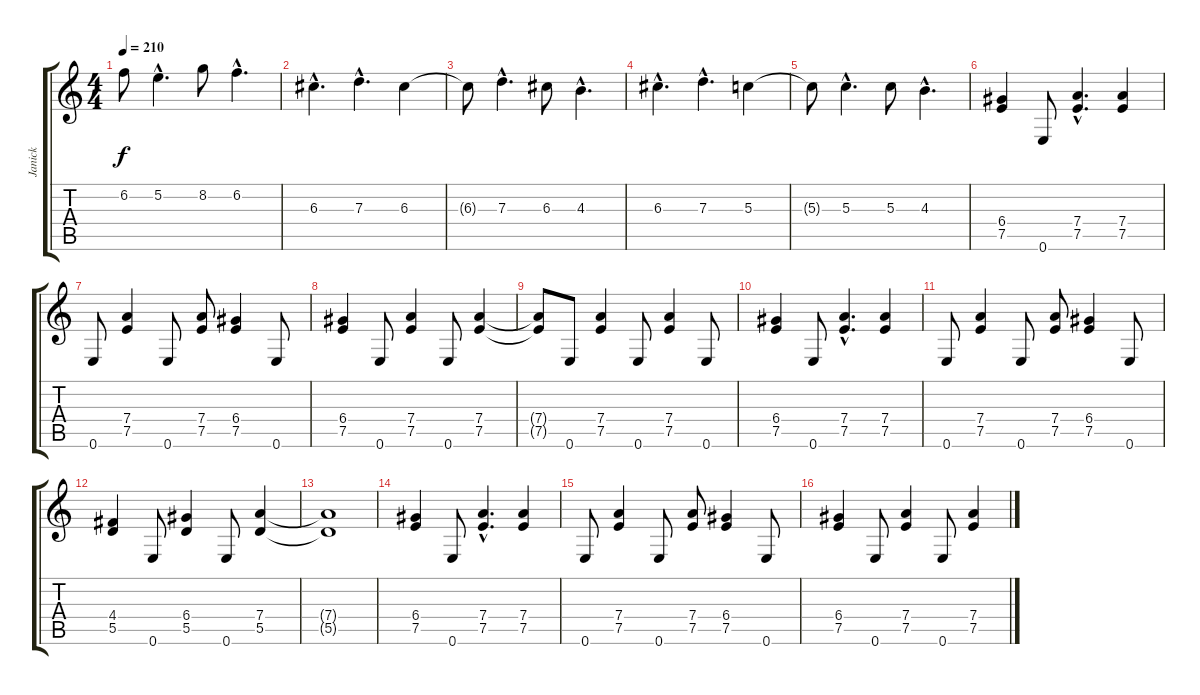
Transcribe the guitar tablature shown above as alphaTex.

\track ("Janick" "Janick") {instrument distortionguitar}
\staff {score tabs}
\tuning (E4 B3 G3 D3 A2 E2) {hide}
\ts (4 4)
\tempo 210
\clef g2
\ks c
6.2{t}.8{dy f} 5.2{hac}.4{d} 8.2.8 6.2{hac}.4{d} |
6.3{hac}.4{d} 7.3{hac}.4{d} 6.3.4 |
6.3{t}.8 7.3{hac}.4{d} 6.3.8 4.3{hac}.4{d} |
6.3{hac}.4{d} 7.3{hac}.4{d} 5.3.4 |
5.3{t}.8 5.3{hac}.4{d} 5.3.8 4.3{hac}.4{d} |
(6.4 7.5).4 0.6.8 (7.4{hac} 7.5{hac}).4{d} (7.4 7.5).4 |
0.6.8 (7.4 7.5).4 0.6.8 (7.4 7.5).8 (6.4 7.5).4 0.6.8 |
(6.4 7.5).4 0.6.8 (7.4 7.5).4 0.6.8 (7.4 7.5).4 |
(7.4{t} 7.5{t}).8 0.6.8 (7.4 7.5).4 0.6.8 (7.4 7.5).4 0.6.8 |
(6.4 7.5).4 0.6.8 (7.4{hac} 7.5{hac}).4{d} (7.4 7.5).4 |
0.6.8 (7.4 7.5).4 0.6.8 (7.4 7.5).8 (6.4 7.5).4 0.6.8 |
(4.4 5.5).4 0.6.8 (6.4 5.5).4 0.6.8 (7.4 5.5).4 |
(7.4{t} 5.5{t}).1 |
(6.4 7.5).4 0.6.8 (7.4{hac} 7.5{hac}).4{d} (7.4 7.5).4 |
0.6.8 (7.4 7.5).4 0.6.8 (7.4 7.5).8 (6.4 7.5).4 0.6.8 |
(6.4 7.5).4 0.6.8 (7.4 7.5).4 0.6.8 (7.4 7.5).4
